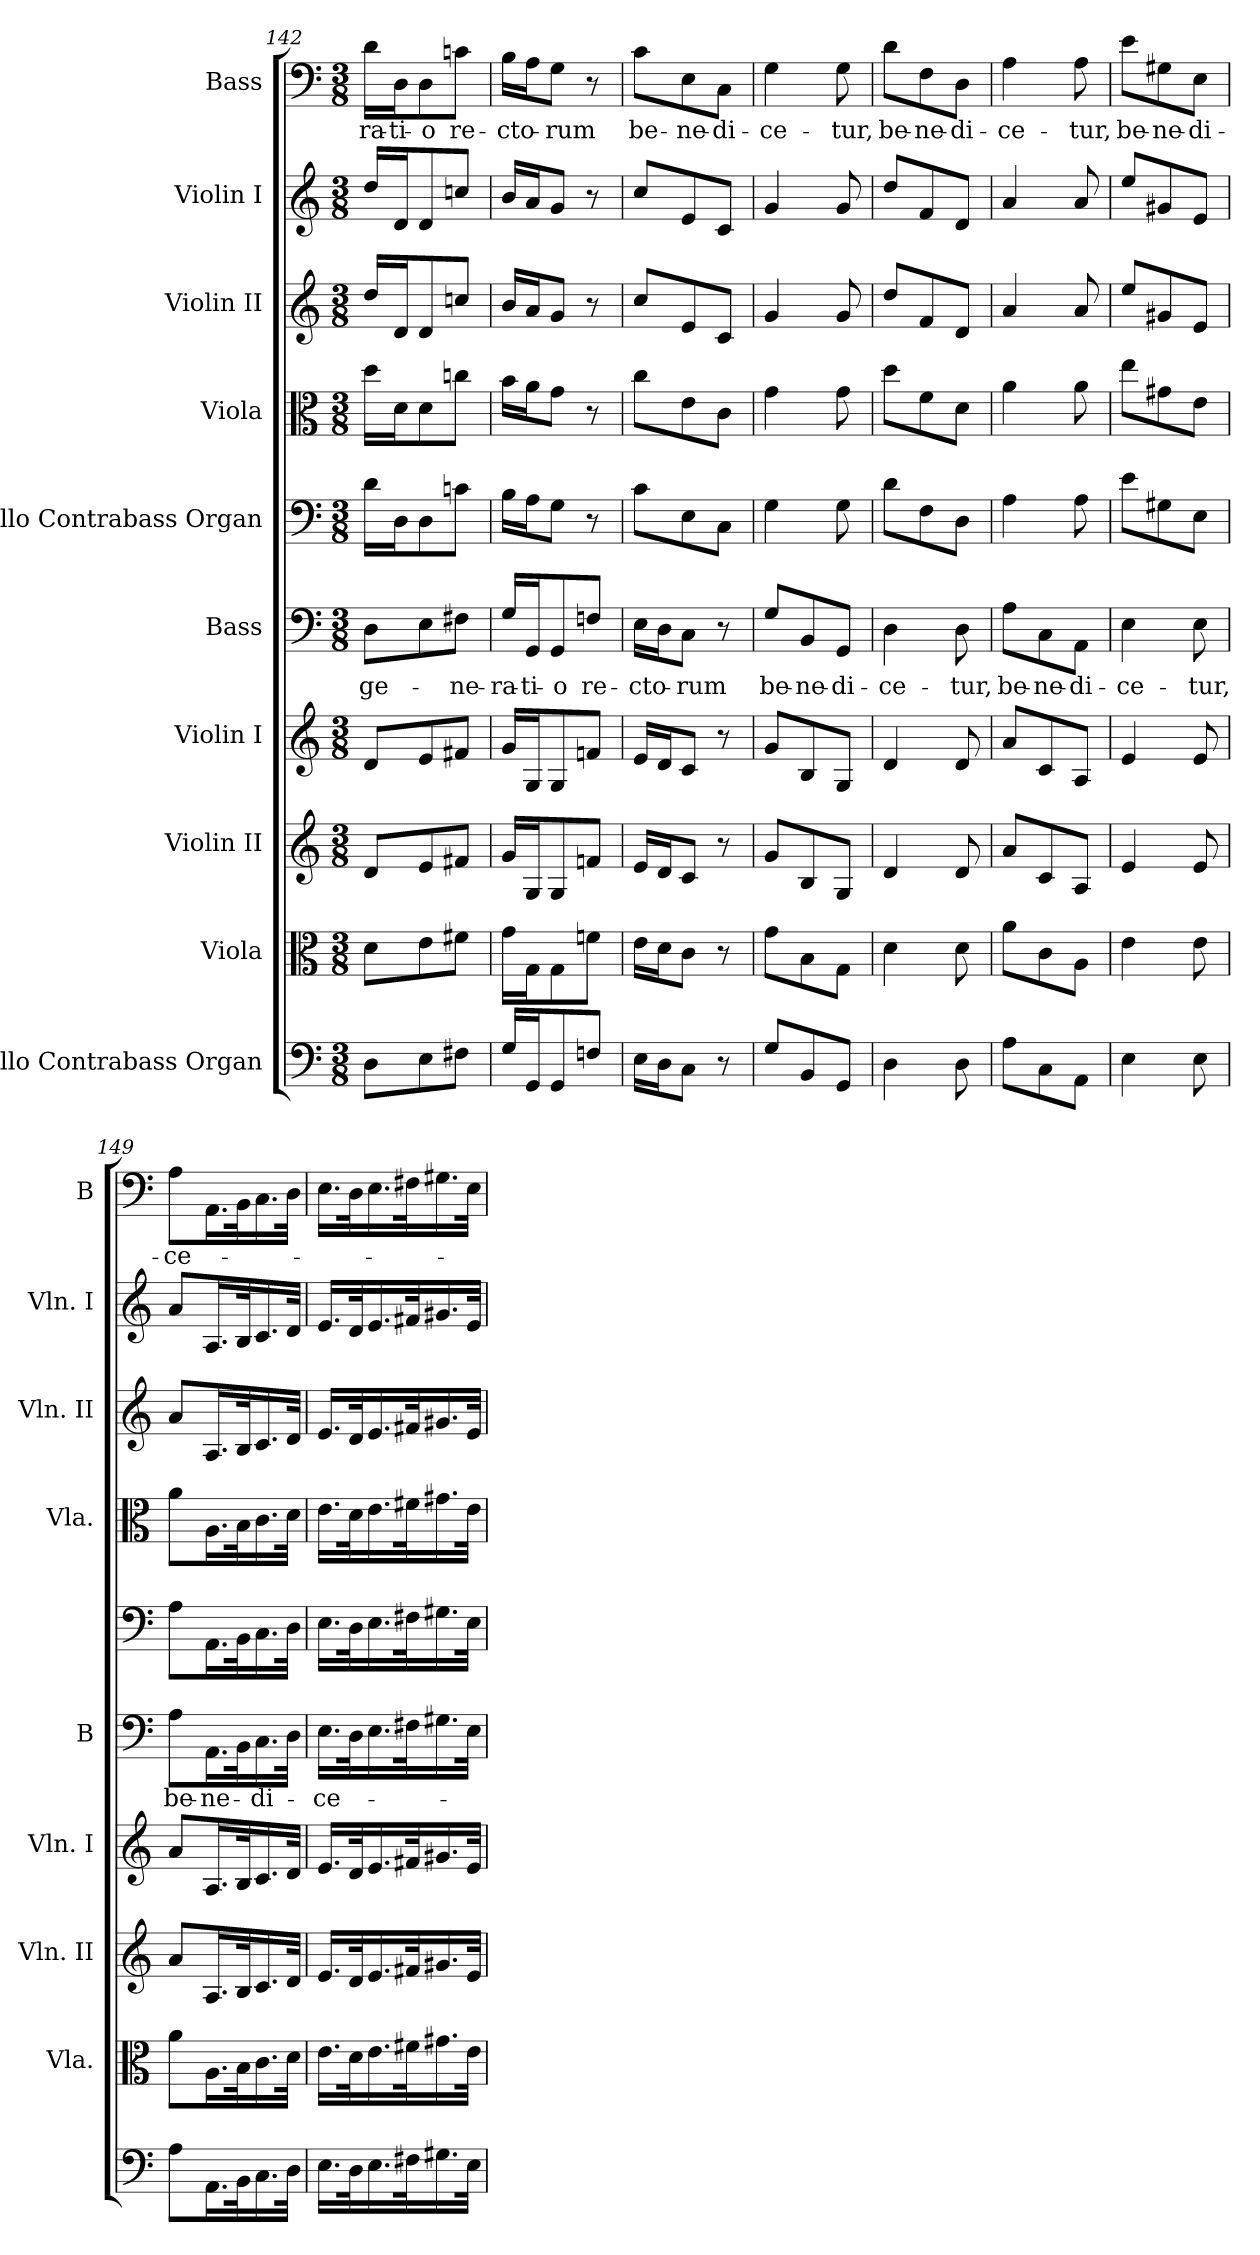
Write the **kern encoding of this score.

**kern	**kern	**kern	**kern	**kern	**text	**kern	**kern	**kern	**kern	**kern	**text
*part10	*part9	*part8	*part7	*part6	*part6	*part5	*part4	*part3	*part2	*part1	*part1
*staff10	*staff9	*staff8	*staff7	*staff6	*staff6	*staff5	*staff4	*staff3	*staff2	*staff1	*staff1
*I"Cello Contrabass Organ	*I"Viola	*I"Violin II	*I"Violin I	*I"Bass	*	*I"Cello Contrabass Organ	*I"Viola	*I"Violin II	*I"Violin I	*I"Bass	*
*	*I'Vla.	*I'Vln. II	*I'Vln. I	*I'B	*	*	*I'Vla.	*I'Vln. II	*I'Vln. I	*I'B	*
*clefF4	*clefC3	*clefG2	*clefG2	*clefF4	*	*clefF4	*clefC3	*clefG2	*clefG2	*clefF4	*
*k[]	*k[]	*k[]	*k[]	*k[]	*	*k[]	*k[]	*k[]	*k[]	*k[]	*
*C:	*C:	*C:	*C:	*C:	*	*C:	*C:	*C:	*C:	*C:	*
*M3/8	*M3/8	*M3/8	*M3/8	*M3/8	*	*M3/8	*M3/8	*M3/8	*M3/8	*M3/8	*
=142	=142	=142	=142	=142	=142	=142	=142	=142	=142	=142	=142
!	!	!	!	!	!LO:LY:b	!	!	!	!	!	!LO:LY:b
8D\L	8d\L	8d/L	8d/L	8D\L	ge-	16d\LL	16dd\LL	16dd/LL	16dd/LL	16d\LL	-ra-
!	!	!	!	!	!	!	!	!	!	!	!LO:LY:b
.	.	.	.	.	.	16D\J	16d\J	16d/J	16d/J	16D\J	-ti-
!	!	!	!	!	!	!	!	!	!	!	!LO:LY:b
8E\	8e\	8e/	8e/	8E\	.	8D\	8d\	8d/	8d/	8D\	-o
!	!	!	!	!	!LO:LY:b	!	!	!	!	!	!LO:LY:b
8F#X\J	8f#X\J	8f#X/J	8f#X/J	8F#X\J	-ne-	8cni\J	8ccni\J	8ccni/J	8ccni/J	8cni\J	re-
=143	=143	=143	=143	=143	=143	=143	=143	=143	=143	=143	=143
!	!	!	!	!	!LO:LY:b	!	!	!	!	!	!LO:LY:b
16G/LL	16g\LL	16g/LL	16g/LL	16G/LL	-ra-	16B\LL	16b\LL	16b/LL	16b/LL	16B\LL	-cto-
!	!	!	!	!	!LO:LY:b	!	!	!	!	!	!
16GG/J	16G\J	16G/J	16G/J	16GG/J	-ti-	16A\J	16a\J	16a/J	16a/J	16A\J	.
!	!	!	!	!	!LO:LY:b	!	!	!	!	!	!LO:LY:b
8GG/	8G\	8G/	8G/	8GG/	-o	8G\J	8g\J	8g/J	8g/J	8G\J	-rum
!	!	!	!	!	!LO:LY:b	!	!	!	!	!	!
8Fni/J	8fni\J	8fni/J	8fni/J	8Fni/J	re-	8r	8r	8r	8r	8r	.
=144	=144	=144	=144	=144	=144	=144	=144	=144	=144	=144	=144
!	!	!	!	!	!LO:LY:b	!	!	!	!	!	!LO:LY:b
16E\LL	16e\LL	16e/LL	16e/LL	16E\LL	-cto-	8c\L	8cc\L	8cc/L	8cc/L	8c\L	be-
16D\J	16d\J	16d/J	16d/J	16D\J	.	.	.	.	.	.	.
!	!	!	!	!	!LO:LY:b	!	!	!	!	!	!LO:LY:b
8C\J	8c\J	8c/J	8c/J	8C\J	-rum	8E\	8e\	8e/	8e/	8E\	-ne-
!	!	!	!	!	!	!	!	!	!	!	!LO:LY:b
8r	8r	8r	8r	8r	.	8C\J	8c\J	8c/J	8c/J	8C\J	-di-
!!LO:PB:g=z
=145	=145	=145	=145	=145	=145	=145	=145	=145	=145	=145	=145
!	!	!	!	!	!LO:LY:b	!	!	!	!	!	!LO:LY:b
8G/L	8g\L	8g/L	8g/L	8G/L	be-	4G\	4g\	4g/	4g/	4G\	-ce-
!	!	!	!	!	!LO:LY:b	!	!	!	!	!	!
8BB/	8B\	8B/	8B/	8BB/	-ne-	.	.	.	.	.	.
!	!	!	!	!	!LO:LY:b	!	!	!	!	!	!LO:LY:b
8GG/J	8G\J	8G/J	8G/J	8GG/J	-di-	8G\	8g\	8g/	8g/	8G\	-tur,
=146	=146	=146	=146	=146	=146	=146	=146	=146	=146	=146	=146
!	!	!	!	!	!LO:LY:b	!	!	!	!	!	!LO:LY:b
4D\	4d\	4d/	4d/	4D\	-ce-	8d\L	8dd\L	8dd/L	8dd/L	8d\L	be-
!	!	!	!	!	!	!	!	!	!	!	!LO:LY:b
.	.	.	.	.	.	8F\	8f\	8f/	8f/	8F\	-ne-
!	!	!	!	!	!LO:LY:b	!	!	!	!	!	!LO:LY:b
8D\	8d\	8d/	8d/	8D\	-tur,	8D\J	8d\J	8d/J	8d/J	8D\J	-di-
=147	=147	=147	=147	=147	=147	=147	=147	=147	=147	=147	=147
!	!	!	!	!	!LO:LY:b	!	!	!	!	!	!LO:LY:b
8A\L	8a\L	8a/L	8a/L	8A\L	be-	4A\	4a\	4a/	4a/	4A\	-ce-
!	!	!	!	!	!LO:LY:b	!	!	!	!	!	!
8C\	8c\	8c/	8c/	8C\	-ne-	.	.	.	.	.	.
!	!	!	!	!	!LO:LY:b	!	!	!	!	!	!LO:LY:b
8AA\J	8A\J	8A/J	8A/J	8AA\J	-di-	8A\	8a\	8a/	8a/	8A\	-tur,
=148	=148	=148	=148	=148	=148	=148	=148	=148	=148	=148	=148
!	!	!	!	!	!LO:LY:b	!	!	!	!	!	!LO:LY:b
4E\	4e\	4e/	4e/	4E\	-ce-	8e\L	8ee\L	8ee/L	8ee/L	8e\L	be-
!	!	!	!	!	!	!	!	!	!	!	!LO:LY:b
.	.	.	.	.	.	8G#X\	8g#X\	8g#X/	8g#X/	8G#X\	-ne-
!	!	!	!	!	!LO:LY:b	!	!	!	!	!	!LO:LY:b
8E\	8e\	8e/	8e/	8E\	-tur,	8E\J	8e\J	8e/J	8e/J	8E\J	-di-
=149	=149	=149	=149	=149	=149	=149	=149	=149	=149	=149	=149
!	!	!	!	!	!LO:LY:b	!	!	!	!	!	!LO:LY:b
8A\L	8a\L	8a/L	8a/L	8A\L	be-	8A\L	8a\L	8a/L	8a/L	8A\L	-ce-
!	!	!	!	!	!LO:LY:b	!	!	!	!	!	!
16.AA\L	16.A\L	16.A/L	16.A/L	16.AA\L	-ne-	16.AA\L	16.A\L	16.A/L	16.A/L	16.AA\L	.
32BB\k	32B\k	32B/k	32B/k	32BB\k	.	32BB\k	32B\k	32B/k	32B/k	32BB\k	.
!	!	!	!	!	!LO:LY:b	!	!	!	!	!	!
16.C\	16.c\	16.c/	16.c/	16.C\	-di-	16.C\	16.c\	16.c/	16.c/	16.C\	.
32D\JJk	32d\JJk	32d/JJk	32d/JJk	32D\JJk	.	32D\JJk	32d\JJk	32d/JJk	32d/JJk	32D\JJk	.
=150	=150	=150	=150	=150	=150	=150	=150	=150	=150	=150	=150
!	!	!	!	!	!LO:LY:b	!	!	!	!	!	!
16.E\LL	16.e\LL	16.e/LL	16.e/LL	16.E\LL	-ce-	16.E\LL	16.e\LL	16.e/LL	16.e/LL	16.E\LL	.
32D\k	32d\k	32d/k	32d/k	32D\k	.	32D\k	32d\k	32d/k	32d/k	32D\k	.
16.E\	16.e\	16.e/	16.e/	16.E\	.	16.E\	16.e\	16.e/	16.e/	16.E\	.
32F#X\k	32f#X\k	32f#X/k	32f#X/k	32F#X\k	.	32F#X\k	32f#X\k	32f#X/k	32f#X/k	32F#X\k	.
16.G#X\	16.g#X\	16.g#X/	16.g#X/	16.G#X\	.	16.G#X\	16.g#X\	16.g#X/	16.g#X/	16.G#X\	.
32E\JJk	32e\JJk	32e/JJk	32e/JJk	32E\JJk	.	32E\JJk	32e\JJk	32e/JJk	32e/JJk	32E\JJk	.
=	=	=	=	=	=	=	=	=	=	=	=
*-	*-	*-	*-	*-	*-	*-	*-	*-	*-	*-	*-
